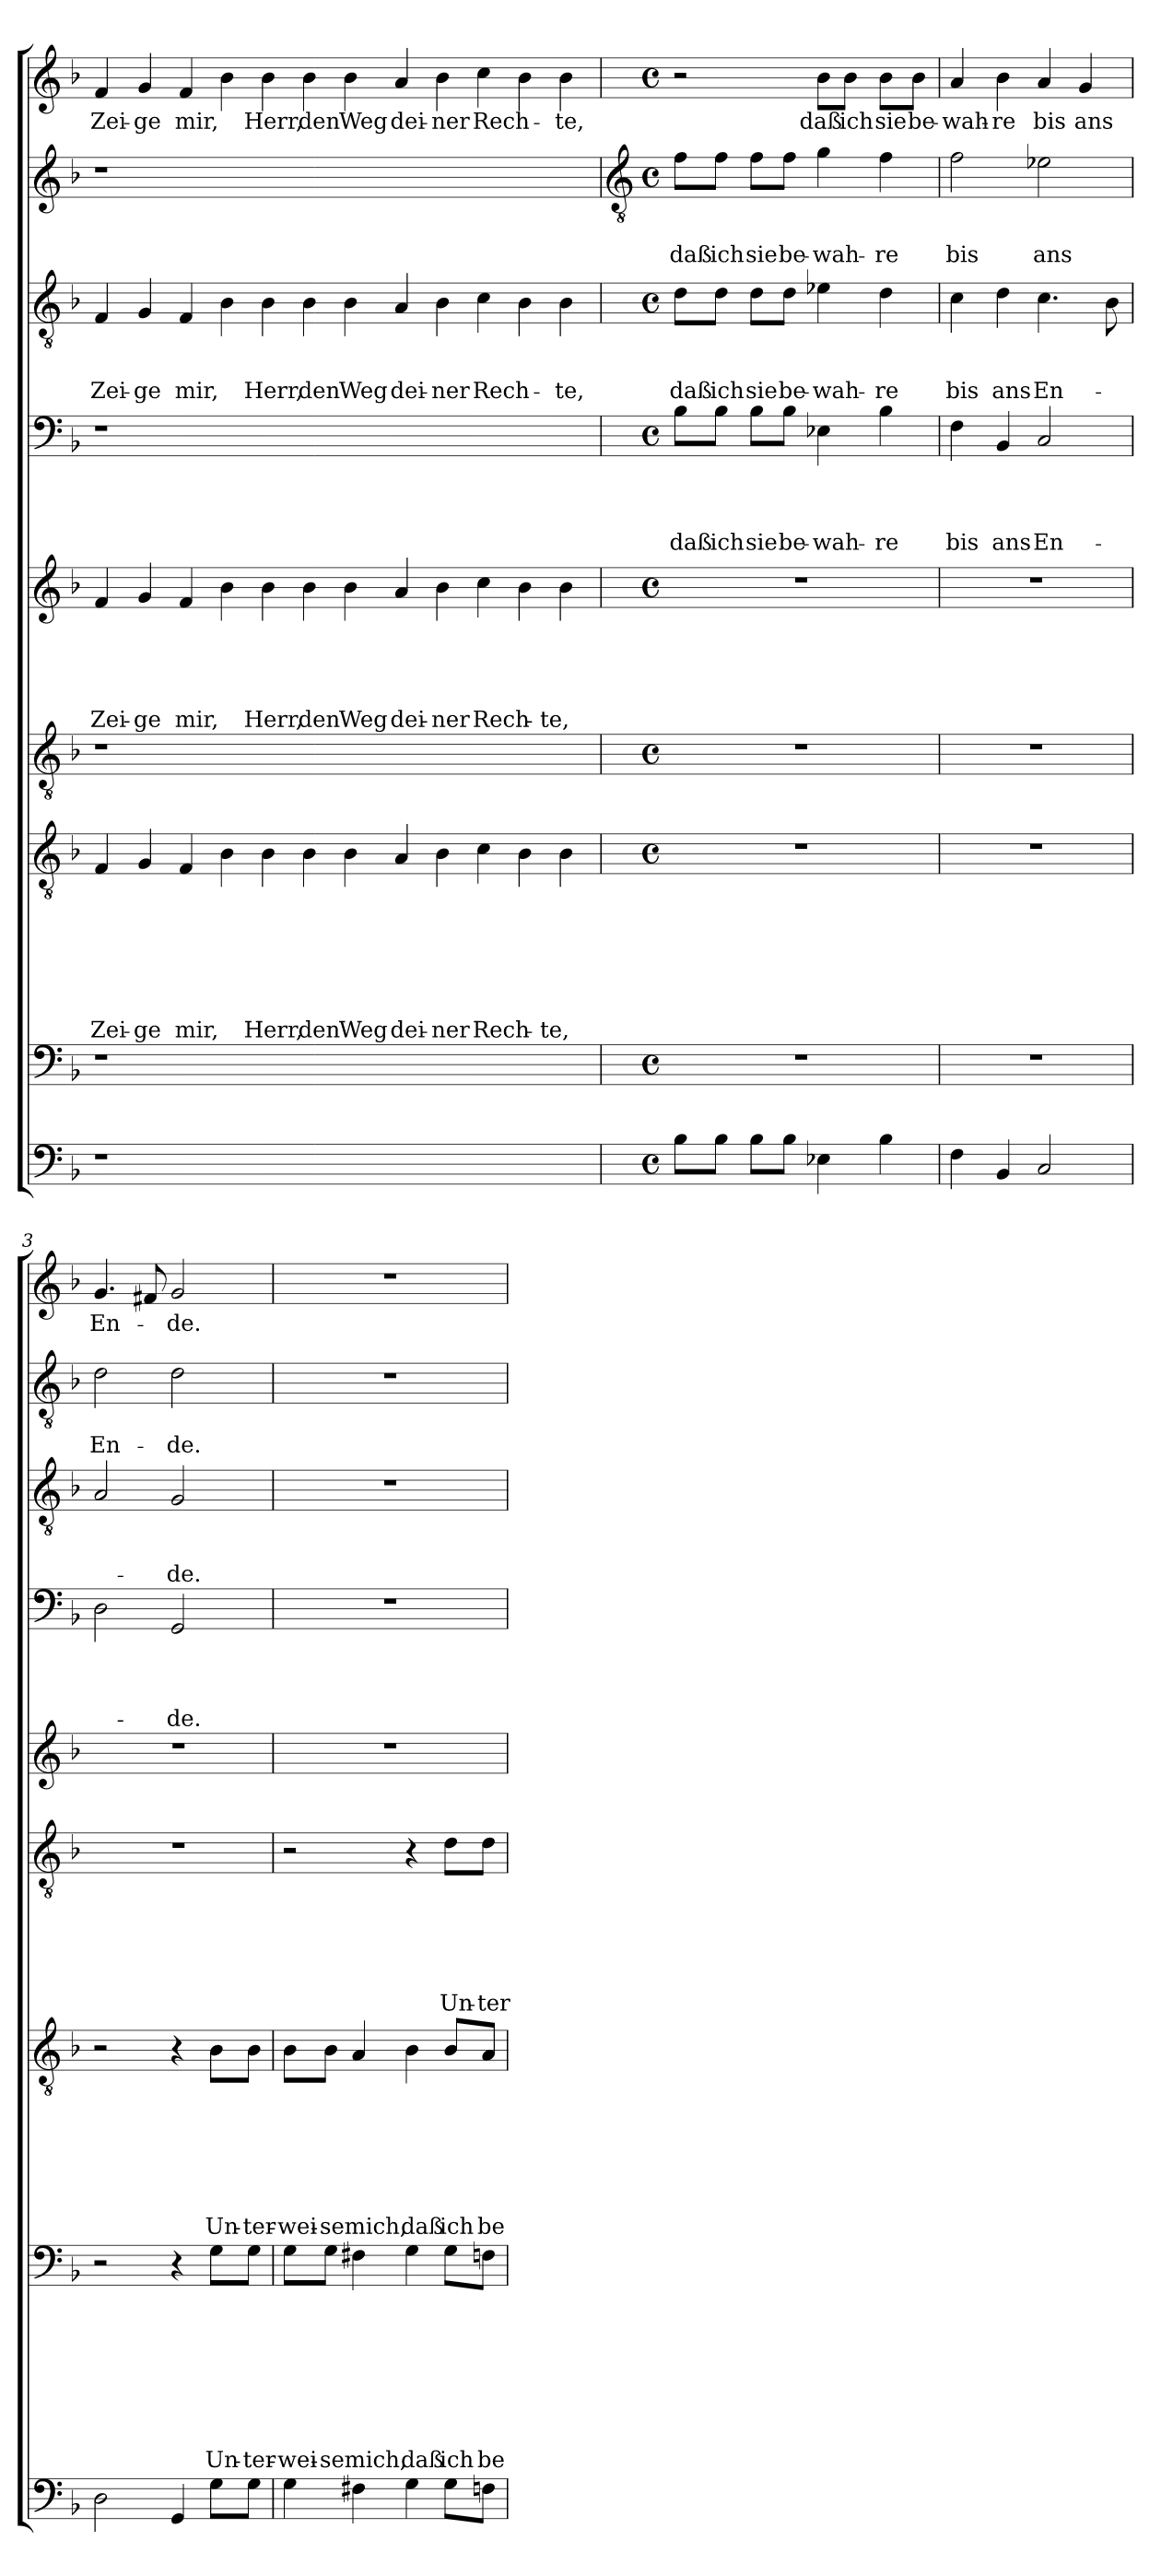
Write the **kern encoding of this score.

**kern	**kern	**text	**text	**text	**text	**text	**text	**text	**text	**kern	**text	**text	**text	**text	**text	**text	**text	**kern	**text	**text	**text	**text	**text	**text	**kern	**text	**text	**text	**text	**text	**kern	**text	**text	**text	**text	**kern	**text	**text	**text	**kern	**text	**text	**kern	**text
*part9	*part8	*part8	*part8	*part8	*part8	*part8	*part8	*part8	*part8	*part7	*part7	*part7	*part7	*part7	*part7	*part7	*part7	*part6	*part6	*part6	*part6	*part6	*part6	*part6	*part5	*part5	*part5	*part5	*part5	*part5	*part4	*part4	*part4	*part4	*part4	*part3	*part3	*part3	*part3	*part2	*part2	*part2	*part1	*part1
*staff9	*staff8	*staff8	*staff8	*staff8	*staff8	*staff8	*staff8	*staff8	*staff8	*staff7	*staff7	*staff7	*staff7	*staff7	*staff7	*staff7	*staff7	*staff6	*staff6	*staff6	*staff6	*staff6	*staff6	*staff6	*staff5	*staff5	*staff5	*staff5	*staff5	*staff5	*staff4	*staff4	*staff4	*staff4	*staff4	*staff3	*staff3	*staff3	*staff3	*staff2	*staff2	*staff2	*staff1	*staff1
*clefF4	*clefF4	*	*	*	*	*	*	*	*	*clefGv2	*	*	*	*	*	*	*	*clefGv2	*	*	*	*	*	*	*clefG2	*	*	*	*	*	*clefF4	*	*	*	*	*clefGv2	*	*	*	*clefG2	*	*	*clefG2	*
*k[b-]	*k[b-]	*	*	*	*	*	*	*	*	*k[b-]	*	*	*	*	*	*	*	*k[b-]	*	*	*	*	*	*	*k[b-]	*	*	*	*	*	*k[b-]	*	*	*	*	*k[b-]	*	*	*	*k[b-]	*	*	*k[b-]	*
*F:	*F:	*	*	*	*	*	*	*	*	*F:	*	*	*	*	*	*	*	*F:	*	*	*	*	*	*	*F:	*	*	*	*	*	*F:	*	*	*	*	*F:	*	*	*	*F:	*	*	*F:	*
=	=	=	=	=	=	=	=	=	=	=	=	=	=	=	=	=	=	=	=	=	=	=	=	=	=	=	=	=	=	=	=	=	=	=	=	=	=	=	=	=	=	=	=	=
!	!	!	!	!	!	!	!	!	!	!	!	!	!	!	!	!	!LO:LY:b	!	!	!	!	!	!	!	!	!	!	!	!	!LO:LY:b	!	!	!	!	!	!	!	!	!LO:LY:b	!	!	!	!	!LO:LY:b
1r	1r	.	.	.	.	.	.	.	.	4F	.	.	.	.	.	.	Zei-	1r	.	.	.	.	.	.	4f	.	.	.	.	Zei-	1r	.	.	.	.	4F	.	.	Zei-	1r	.	.	4f	Zei-
!	!	!	!	!	!	!	!	!	!	!	!	!	!	!	!	!	!LO:LY:b	!	!	!	!	!	!	!	!	!	!	!	!	!LO:LY:b	!	!	!	!	!	!	!	!	!LO:LY:b	!	!	!	!	!LO:LY:b
.	.	.	.	.	.	.	.	.	.	4G	.	.	.	.	.	.	-ge	.	.	.	.	.	.	.	4g	.	.	.	.	-ge	.	.	.	.	.	4G	.	.	-ge	.	.	.	4g	-ge
!	!	!	!	!	!	!	!	!	!	!	!	!	!	!	!	!	!LO:LY:b	!	!	!	!	!	!	!	!	!	!	!	!	!LO:LY:b	!	!	!	!	!	!	!	!	!LO:LY:b	!	!	!	!	!LO:LY:b
.	.	.	.	.	.	.	.	.	.	4F/	.	.	.	.	.	.	mir,	.	.	.	.	.	.	.	4f/	.	.	.	.	mir,	.	.	.	.	.	4F/	.	.	mir,	.	.	.	4f/	mir,
.	.	.	.	.	.	.	.	.	.	4B-	.	.	.	.	.	.	.	.	.	.	.	.	.	.	4b-	.	.	.	.	.	.	.	.	.	.	4B-	.	.	.	.	.	.	4b-	.
!	!	!	!	!	!	!	!	!	!	!	!	!	!	!	!	!	!LO:LY:b	!	!	!	!	!	!	!	!	!	!	!	!	!LO:LY:b	!	!	!	!	!	!	!	!	!LO:LY:b	!	!	!	!	!LO:LY:b
0ryy	0ryy	.	.	.	.	.	.	.	.	4B-	.	.	.	.	.	.	Herr,	0ryy	.	.	.	.	.	.	4b-\	.	.	.	.	Herr,	0ryy	.	.	.	.	4B-\	.	.	Herr,	0ryy	.	.	4b-\	Herr,
!	!	!	!	!	!	!	!	!	!	!	!	!	!	!	!	!	!LO:LY:b	!	!	!	!	!	!	!	!	!	!	!	!	!LO:LY:b	!	!	!	!	!	!	!	!	!LO:LY:b	!	!	!	!	!LO:LY:b
.	.	.	.	.	.	.	.	.	.	4B-	.	.	.	.	.	.	den	.	.	.	.	.	.	.	4b-	.	.	.	.	den	.	.	.	.	.	4B-	.	.	den	.	.	.	4b-	den
!	!	!	!	!	!	!	!	!	!	!	!	!	!	!	!	!	!LO:LY:b	!	!	!	!	!	!	!	!	!	!	!	!	!LO:LY:b	!	!	!	!	!	!	!	!	!LO:LY:b	!	!	!	!	!LO:LY:b
.	.	.	.	.	.	.	.	.	.	4B-	.	.	.	.	.	.	Weg	.	.	.	.	.	.	.	4b-	.	.	.	.	Weg	.	.	.	.	.	4B-	.	.	Weg	.	.	.	4b-	Weg
!	!	!	!	!	!	!	!	!	!	!	!	!	!	!	!	!	!LO:LY:b	!	!	!	!	!	!	!	!	!	!	!	!	!LO:LY:b	!	!	!	!	!	!	!	!	!LO:LY:b	!	!	!	!	!LO:LY:b
.	.	.	.	.	.	.	.	.	.	4A	.	.	.	.	.	.	dei-	.	.	.	.	.	.	.	4a	.	.	.	.	dei-	.	.	.	.	.	4A	.	.	dei-	.	.	.	4a	dei-
!	!	!	!	!	!	!	!	!	!	!	!	!	!	!	!	!	!LO:LY:b	!	!	!	!	!	!	!	!	!	!	!	!	!LO:LY:b	!	!	!	!	!	!	!	!	!LO:LY:b	!	!	!	!	!LO:LY:b
.	.	.	.	.	.	.	.	.	.	4B-	.	.	.	.	.	.	-ner	.	.	.	.	.	.	.	4b-	.	.	.	.	-ner	.	.	.	.	.	4B-	.	.	-ner	.	.	.	4b-	-ner
!	!	!	!	!	!	!	!	!	!	!	!	!	!	!	!	!	!LO:LY:b	!	!	!	!	!	!	!	!	!	!	!	!	!LO:LY:b	!	!	!	!	!	!	!	!	!LO:LY:b	!	!	!	!	!LO:LY:b
.	.	.	.	.	.	.	.	.	.	4c	.	.	.	.	.	.	Rech-	.	.	.	.	.	.	.	4cc	.	.	.	.	Rech-	.	.	.	.	.	4c	.	.	Rech-	.	.	.	4cc	Rech-
.	.	.	.	.	.	.	.	.	.	4B-	.	.	.	.	.	.	.	.	.	.	.	.	.	.	4b-	.	.	.	.	.	.	.	.	.	.	4B-	.	.	.	.	.	.	4b-	.
!	!	!	!	!	!	!	!	!	!	!	!	!	!	!	!	!	!LO:LY:b	!	!	!	!	!	!	!	!	!	!	!	!	!LO:LY:b	!	!	!	!	!	!	!	!	!LO:LY:b	!	!	!	!	!LO:LY:b
.	.	.	.	.	.	.	.	.	.	4B-	.	.	.	.	.	.	-te,	.	.	.	.	.	.	.	4b-	.	.	.	.	-te,	.	.	.	.	.	4B-	.	.	-te,	.	.	.	4b-	-te,
=1	=1	=1	=1	=1	=1	=1	=1	=1	=1	=1	=1	=1	=1	=1	=1	=1	=1	=1	=1	=1	=1	=1	=1	=1	=1	=1	=1	=1	=1	=1	=1	=1	=1	=1	=1	=1	=1	=1	=1	=1	=1	=1	=1	=1
*	*	*	*	*	*	*	*	*	*	*	*	*	*	*	*	*	*	*	*	*	*	*	*	*	*	*	*	*	*	*	*	*	*	*	*	*	*	*	*	*clefGv2	*	*	*	*
*M4/4	*M4/4	*	*	*	*	*	*	*	*	*M4/4	*	*	*	*	*	*	*	*M4/4	*	*	*	*	*	*	*M4/4	*	*	*	*	*	*M4/4	*	*	*	*	*M4/4	*	*	*	*M4/4	*	*	*M4/4	*
*met(c)	*met(c)	*	*	*	*	*	*	*	*	*met(c)	*	*	*	*	*	*	*	*met(c)	*	*	*	*	*	*	*met(c)	*	*	*	*	*	*met(c)	*	*	*	*	*met(c)	*	*	*	*met(c)	*	*	*met(c)	*
!	!	!	!	!	!	!	!	!	!	!	!	!	!	!	!	!	!	!	!	!	!	!	!	!	!	!	!	!	!	!	!	!	!	!	!LO:LY:b	!	!	!	!LO:LY:b	!	!	!LO:LY:b	!	!
8B-\L	1r	.	.	.	.	.	.	.	.	1r	.	.	.	.	.	.	.	1r	.	.	.	.	.	.	1r	.	.	.	.	.	8B-\L	.	.	.	daß	8d\L	.	.	daß	8f\L	.	daß	2r	.
!	!	!	!	!	!	!	!	!	!	!	!	!	!	!	!	!	!	!	!	!	!	!	!	!	!	!	!	!	!	!	!	!	!	!	!LO:LY:b	!	!	!	!LO:LY:b	!	!	!LO:LY:b	!	!
8B-\J	.	.	.	.	.	.	.	.	.	.	.	.	.	.	.	.	.	.	.	.	.	.	.	.	.	.	.	.	.	.	8B-\J	.	.	.	ich	8d\J	.	.	ich	8f\J	.	ich	.	.
!	!	!	!	!	!	!	!	!	!	!	!	!	!	!	!	!	!	!	!	!	!	!	!	!	!	!	!	!	!	!	!	!	!	!	!LO:LY:b	!	!	!	!LO:LY:b	!	!	!LO:LY:b	!	!
8B-\L	.	.	.	.	.	.	.	.	.	.	.	.	.	.	.	.	.	.	.	.	.	.	.	.	.	.	.	.	.	.	8B-\L	.	.	.	sie	8d\L	.	.	sie	8f\L	.	sie	.	.
!	!	!	!	!	!	!	!	!	!	!	!	!	!	!	!	!	!	!	!	!	!	!	!	!	!	!	!	!	!	!	!	!	!	!	!LO:LY:b	!	!	!	!LO:LY:b	!	!	!LO:LY:b	!	!
8B-\J	.	.	.	.	.	.	.	.	.	.	.	.	.	.	.	.	.	.	.	.	.	.	.	.	.	.	.	.	.	.	8B-\J	.	.	.	be-	8d\J	.	.	be-	8f\J	.	be-	.	.
!	!	!	!	!	!	!	!	!	!	!	!	!	!	!	!	!	!	!	!	!	!	!	!	!	!	!	!	!	!	!	!	!	!	!	!LO:LY:b	!	!	!	!LO:LY:b	!	!	!LO:LY:b	!	!LO:LY:b
4E-X\	.	.	.	.	.	.	.	.	.	.	.	.	.	.	.	.	.	.	.	.	.	.	.	.	.	.	.	.	.	.	4E-X\	.	.	.	-wah-	4e-X\	.	.	-wah-	4g\	.	-wah-	8b-\L	daß
!	!	!	!	!	!	!	!	!	!	!	!	!	!	!	!	!	!	!	!	!	!	!	!	!	!	!	!	!	!	!	!	!	!	!	!	!	!	!	!	!	!	!	!	!LO:LY:b
.	.	.	.	.	.	.	.	.	.	.	.	.	.	.	.	.	.	.	.	.	.	.	.	.	.	.	.	.	.	.	.	.	.	.	.	.	.	.	.	.	.	.	8b-\J	ich
!	!	!	!	!	!	!	!	!	!	!	!	!	!	!	!	!	!	!	!	!	!	!	!	!	!	!	!	!	!	!	!	!	!	!	!LO:LY:b	!	!	!	!LO:LY:b	!	!	!LO:LY:b	!	!LO:LY:b
4B-\	.	.	.	.	.	.	.	.	.	.	.	.	.	.	.	.	.	.	.	.	.	.	.	.	.	.	.	.	.	.	4B-\	.	.	.	-re	4d\	.	.	-re	4f\	.	-re	8b-\L	sie
!	!	!	!	!	!	!	!	!	!	!	!	!	!	!	!	!	!	!	!	!	!	!	!	!	!	!	!	!	!	!	!	!	!	!	!	!	!	!	!	!	!	!	!	!LO:LY:b
.	.	.	.	.	.	.	.	.	.	.	.	.	.	.	.	.	.	.	.	.	.	.	.	.	.	.	.	.	.	.	.	.	.	.	.	.	.	.	.	.	.	.	8b-\J	be-
=2	=2	=2	=2	=2	=2	=2	=2	=2	=2	=2	=2	=2	=2	=2	=2	=2	=2	=2	=2	=2	=2	=2	=2	=2	=2	=2	=2	=2	=2	=2	=2	=2	=2	=2	=2	=2	=2	=2	=2	=2	=2	=2	=2	=2
!	!	!	!	!	!	!	!	!	!	!	!	!	!	!	!	!	!	!	!	!	!	!	!	!	!	!	!	!	!	!	!	!	!	!	!LO:LY:b	!	!	!	!LO:LY:b	!	!	!LO:LY:b	!	!LO:LY:b
4F\	1r	.	.	.	.	.	.	.	.	1r	.	.	.	.	.	.	.	1r	.	.	.	.	.	.	1r	.	.	.	.	.	4F\	.	.	.	bis	4c\	.	.	bis	2f\	.	bis	4a/	-wah-
!	!	!	!	!	!	!	!	!	!	!	!	!	!	!	!	!	!	!	!	!	!	!	!	!	!	!	!	!	!	!	!	!	!	!	!LO:LY:b	!	!	!	!LO:LY:b	!	!	!	!	!LO:LY:b
4BB-/	.	.	.	.	.	.	.	.	.	.	.	.	.	.	.	.	.	.	.	.	.	.	.	.	.	.	.	.	.	.	4BB-/	.	.	.	ans	4d\	.	.	ans	.	.	.	4b-\	-re
!	!	!	!	!	!	!	!	!	!	!	!	!	!	!	!	!	!	!	!	!	!	!	!	!	!	!	!	!	!	!	!	!	!	!	!LO:LY:b	!	!	!	!LO:LY:b	!	!	!LO:LY:b	!	!LO:LY:b
2C/	.	.	.	.	.	.	.	.	.	.	.	.	.	.	.	.	.	.	.	.	.	.	.	.	.	.	.	.	.	.	2C/	.	.	.	En-	4.c\	.	.	En-	2e-X\	.	ans	4a/	bis
!	!	!	!	!	!	!	!	!	!	!	!	!	!	!	!	!	!	!	!	!	!	!	!	!	!	!	!	!	!	!	!	!	!	!	!	!	!	!	!	!	!	!	!	!LO:LY:b
.	.	.	.	.	.	.	.	.	.	.	.	.	.	.	.	.	.	.	.	.	.	.	.	.	.	.	.	.	.	.	.	.	.	.	.	.	.	.	.	.	.	.	4g/	ans
.	.	.	.	.	.	.	.	.	.	.	.	.	.	.	.	.	.	.	.	.	.	.	.	.	.	.	.	.	.	.	.	.	.	.	.	8B-\	.	.	.	.	.	.	.	.
=3	=3	=3	=3	=3	=3	=3	=3	=3	=3	=3	=3	=3	=3	=3	=3	=3	=3	=3	=3	=3	=3	=3	=3	=3	=3	=3	=3	=3	=3	=3	=3	=3	=3	=3	=3	=3	=3	=3	=3	=3	=3	=3	=3	=3
!	!	!	!	!	!	!	!	!	!	!	!	!	!	!	!	!	!	!	!	!	!	!	!	!	!	!	!	!	!	!	!	!	!	!	!	!	!	!	!	!	!	!LO:LY:b	!	!LO:LY:b
2D\	2r	.	.	.	.	.	.	.	.	2r	.	.	.	.	.	.	.	1r	.	.	.	.	.	.	1r	.	.	.	.	.	2D\	.	.	.	.	2A/	.	.	.	2d\	.	En-	4.g/	En-
.	.	.	.	.	.	.	.	.	.	.	.	.	.	.	.	.	.	.	.	.	.	.	.	.	.	.	.	.	.	.	.	.	.	.	.	.	.	.	.	.	.	.	8f#X/	.
!	!	!	!	!	!	!	!	!	!	!	!	!	!	!	!	!	!	!	!	!	!	!	!	!	!	!	!	!	!	!	!	!	!	!	!LO:LY:b	!	!	!	!LO:LY:b	!	!	!LO:LY:b	!	!LO:LY:b
4GG/	4r	.	.	.	.	.	.	.	.	4r	.	.	.	.	.	.	.	.	.	.	.	.	.	.	.	.	.	.	.	.	2GG/	.	.	.	-de.	2G/	.	.	-de.	2d\	.	-de.	2g/	-de.
!	!	!	!	!	!	!	!	!	!LO:LY:b	!	!	!	!	!	!	!	!LO:LY:b	!	!	!	!	!	!	!	!	!	!	!	!	!	!	!	!	!	!	!	!	!	!	!	!	!	!	!
8G\L	8G\L	.	.	.	.	.	.	.	Un-	8B-\L	.	.	.	.	.	.	Un-	.	.	.	.	.	.	.	.	.	.	.	.	.	.	.	.	.	.	.	.	.	.	.	.	.	.	.
!	!	!	!	!	!	!	!	!	!LO:LY:b	!	!	!	!	!	!	!	!LO:LY:b	!	!	!	!	!	!	!	!	!	!	!	!	!	!	!	!	!	!	!	!	!	!	!	!	!	!	!
8G\J	8G\J	.	.	.	.	.	.	.	-ter-	8B-\J	.	.	.	.	.	.	-ter-	.	.	.	.	.	.	.	.	.	.	.	.	.	.	.	.	.	.	.	.	.	.	.	.	.	.	.
!!LO:LB:g=z
=4	=4	=4	=4	=4	=4	=4	=4	=4	=4	=4	=4	=4	=4	=4	=4	=4	=4	=4	=4	=4	=4	=4	=4	=4	=4	=4	=4	=4	=4	=4	=4	=4	=4	=4	=4	=4	=4	=4	=4	=4	=4	=4	=4	=4
!	!	!	!	!	!	!	!	!	!LO:LY:b	!	!	!	!	!	!	!	!LO:LY:b	!	!	!	!	!	!	!	!	!	!	!	!	!	!	!	!	!	!	!	!	!	!	!	!	!	!	!
4G\	8G\L	.	.	.	.	.	.	.	-wei-	8B-\L	.	.	.	.	.	.	-wei-	2r	.	.	.	.	.	.	1r	.	.	.	.	.	1r	.	.	.	.	1r	.	.	.	1r	.	.	1r	.
!	!	!	!	!	!	!	!	!	!LO:LY:b	!	!	!	!	!	!	!	!LO:LY:b	!	!	!	!	!	!	!	!	!	!	!	!	!	!	!	!	!	!	!	!	!	!	!	!	!	!	!
.	8G\J	.	.	.	.	.	.	.	-se	8B-\J	.	.	.	.	.	.	-se	.	.	.	.	.	.	.	.	.	.	.	.	.	.	.	.	.	.	.	.	.	.	.	.	.	.	.
!	!	!	!	!	!	!	!	!	!LO:LY:b	!	!	!	!	!	!	!	!LO:LY:b	!	!	!	!	!	!	!	!	!	!	!	!	!	!	!	!	!	!	!	!	!	!	!	!	!	!	!
4F#X\	4F#X\	.	.	.	.	.	.	.	mich,	4A/	.	.	.	.	.	.	mich,	.	.	.	.	.	.	.	.	.	.	.	.	.	.	.	.	.	.	.	.	.	.	.	.	.	.	.
!	!	!	!	!	!	!	!	!	!LO:LY:b	!	!	!	!	!	!	!	!LO:LY:b	!	!	!	!	!	!	!	!	!	!	!	!	!	!	!	!	!	!	!	!	!	!	!	!	!	!	!
4G\	4G\	.	.	.	.	.	.	.	daß	4B-\	.	.	.	.	.	.	daß	4r	.	.	.	.	.	.	.	.	.	.	.	.	.	.	.	.	.	.	.	.	.	.	.	.	.	.
!	!	!	!	!	!	!	!	!	!LO:LY:b	!	!	!	!	!	!	!	!LO:LY:b	!	!	!	!	!	!	!LO:LY:b	!	!	!	!	!	!	!	!	!	!	!	!	!	!	!	!	!	!	!	!
8G\L	8G\L	.	.	.	.	.	.	.	ich	8B-/L	.	.	.	.	.	.	ich	8d\L	.	.	.	.	.	Un-	.	.	.	.	.	.	.	.	.	.	.	.	.	.	.	.	.	.	.	.
!	!	!	!	!	!	!	!	!	!LO:LY:b	!	!	!	!	!	!	!	!LO:LY:b	!	!	!	!	!	!	!LO:LY:b	!	!	!	!	!	!	!	!	!	!	!	!	!	!	!	!	!	!	!	!
8Fn\J	8Fn\J	.	.	.	.	.	.	.	be-	8A/J	.	.	.	.	.	.	be-	8d\J	.	.	.	.	.	-ter-	.	.	.	.	.	.	.	.	.	.	.	.	.	.	.	.	.	.	.	.
=	=	=	=	=	=	=	=	=	=	=	=	=	=	=	=	=	=	=	=	=	=	=	=	=	=	=	=	=	=	=	=	=	=	=	=	=	=	=	=	=	=	=	=	=
*-	*-	*-	*-	*-	*-	*-	*-	*-	*-	*-	*-	*-	*-	*-	*-	*-	*-	*-	*-	*-	*-	*-	*-	*-	*-	*-	*-	*-	*-	*-	*-	*-	*-	*-	*-	*-	*-	*-	*-	*-	*-	*-	*-	*-
